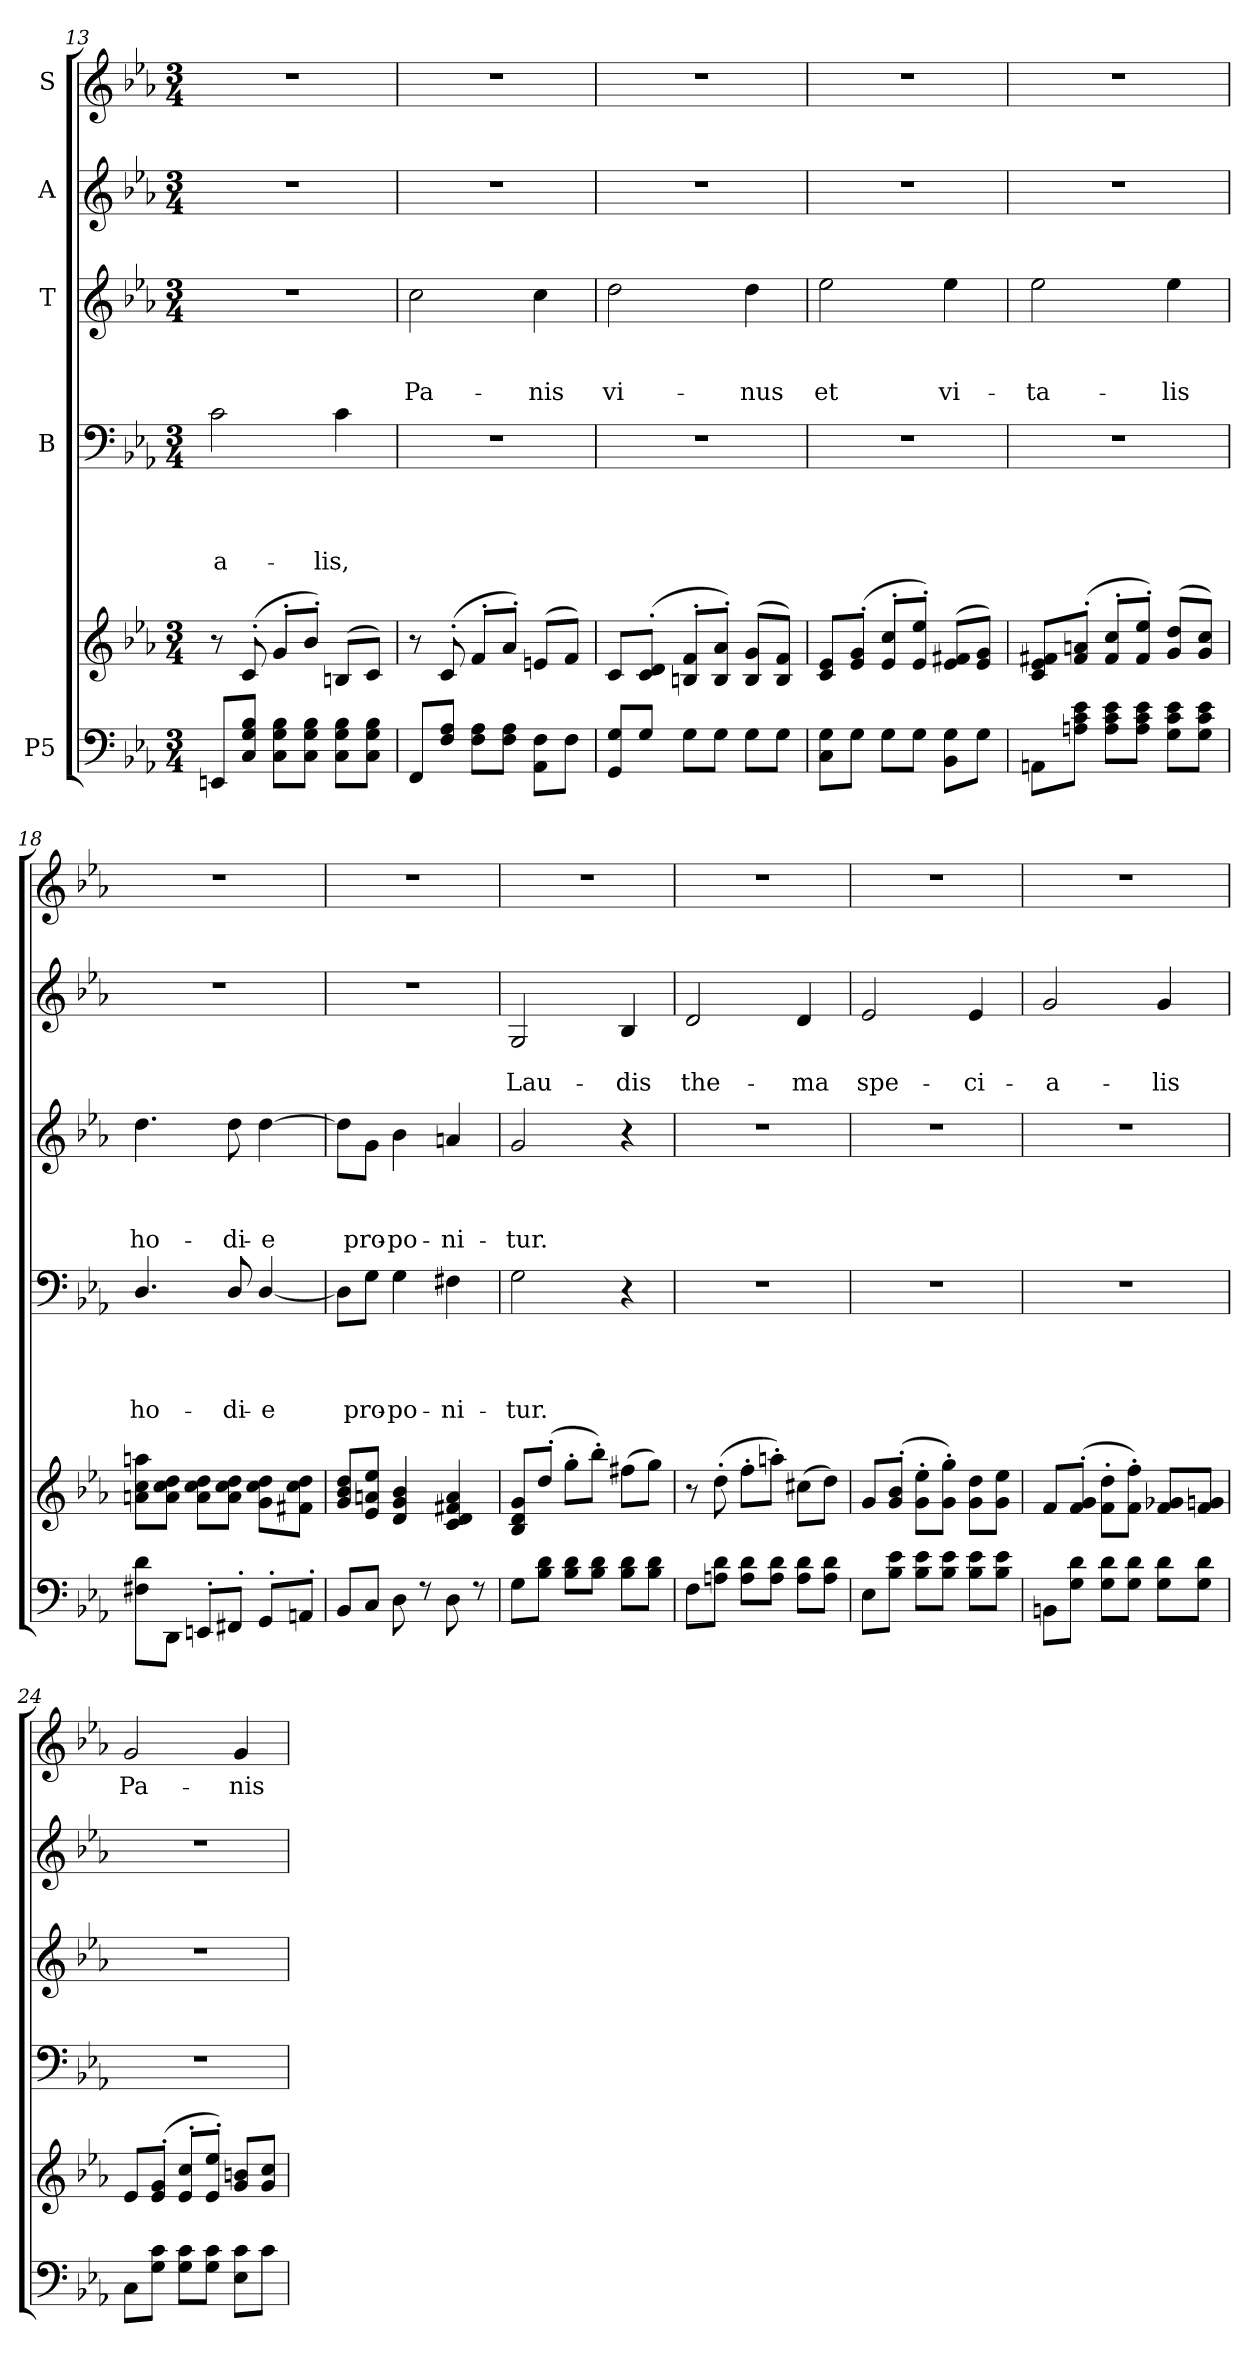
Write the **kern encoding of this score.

**kern	**kern	**kern	**text	**text	**text	**text	**kern	**text	**text	**text	**kern	**text	**text	**kern	**text
*part5	*part5	*part4	*part4	*part4	*part4	*part4	*part3	*part3	*part3	*part3	*part2	*part2	*part2	*part1	*part1
*staff6	*staff5	*staff4	*staff4	*staff4	*staff4	*staff4	*staff3	*staff3	*staff3	*staff3	*staff2	*staff2	*staff2	*staff1	*staff1
*I"P5	*	*I"B	*	*	*	*	*I"T	*	*	*	*I"A	*	*	*I"S	*
*clefF4	*clefG2	*clefF4	*	*	*	*	*clefG2	*	*	*	*clefG2	*	*	*clefG2	*
*k[b-e-a-]	*k[b-e-a-]	*k[b-e-a-]	*	*	*	*	*k[b-e-a-]	*	*	*	*k[b-e-a-]	*	*	*k[b-e-a-]	*
*E-:	*E-:	*E-:	*	*	*	*	*E-:	*	*	*	*E-:	*	*	*E-:	*
*M3/4	*M3/4	*M3/4	*	*	*	*	*M3/4	*	*	*	*M3/4	*	*	*M3/4	*
=13	=13	=13	=13	=13	=13	=13	=13	=13	=13	=13	=13	=13	=13	=13	=13
*^	*^	*	*	*	*	*	*	*	*	*	*	*	*	*	*
*	*	*	*^	*	*	*	*	*	*	*	*	*	*	*	*	*	*
!	!	!	!	!	!	!	!	!	!LO:LY:b	!LO:N:vis=1	!	!	!	!LO:N:vis=1	!	!	!LO:N:vis=1	!
8EEn/L	2.ryy	8r	2.ryy	2.ryy	2c\	.	.	.	-a-	2.r	.	.	.	2.r	.	.	2.r	.
8C/ 8G/ 8B-/J	.	(<8c'>/	.	.	.	.	.	.	.	.	.	.	.	.	.	.	.	.
8C\ 8G\ 8B-\L	.	8g'>/L	.	.	.	.	.	.	.	.	.	.	.	.	.	.	.	.
8C\ 8G\ 8B-\J	.	8b-'>/J)	.	.	.	.	.	.	.	.	.	.	.	.	.	.	.	.
!	!	!	!	!	!	!	!	!	!LO:LY:b	!	!	!	!	!	!	!	!	!
8C\ 8G\ 8B-\L	.	(<8Bn/L	.	.	4c\	.	.	.	-lis,	.	.	.	.	.	.	.	.	.
8C\ 8G\ 8B-\J	.	8c/J)	.	.	.	.	.	.	.	.	.	.	.	.	.	.	.	.
!!LO:PB:g=z
=14	=14	=14	=14	=14	=14	=14	=14	=14	=14	=14	=14	=14	=14	=14	=14	=14	=14	=14
!	!	!	!	!	!LO:N:vis=1	!	!	!	!	!	!	!	!LO:LY:b	!LO:N:vis=1	!	!	!LO:N:vis=1	!
8FF/L	2.ryy	8r	2.ryy	2.ryy	2.r	.	.	.	.	2cc\	.	.	Pa-	2.r	.	.	2.r	.
8F/ 8A-/J	.	(<8c'>/	.	.	.	.	.	.	.	.	.	.	.	.	.	.	.	.
8F\ 8A-\L	.	8f'>/L	.	.	.	.	.	.	.	.	.	.	.	.	.	.	.	.
8F\ 8A-\J	.	8a-'>/J)	.	.	.	.	.	.	.	.	.	.	.	.	.	.	.	.
!	!	!	!	!	!	!	!	!	!	!	!	!	!LO:LY:b	!	!	!	!	!
8AA-\ 8F\L	.	(<8en/L	.	.	.	.	.	.	.	4cc\	.	.	-nis	.	.	.	.	.
8F\J	.	8f/J)	.	.	.	.	.	.	.	.	.	.	.	.	.	.	.	.
=15	=15	=15	=15	=15	=15	=15	=15	=15	=15	=15	=15	=15	=15	=15	=15	=15	=15	=15
!	!	!	!	!	!LO:N:vis=1	!	!	!	!	!	!	!	!LO:LY:b	!LO:N:vis=1	!	!	!LO:N:vis=1	!
8GG/ 8G/L	2.ryy	8c/L	2.ryy	2.ryy	2.r	.	.	.	.	2dd\	.	.	vi-	2.r	.	.	2.r	.
8G/J	.	(<8c/'> 8d/'>J	.	.	.	.	.	.	.	.	.	.	.	.	.	.	.	.
8G\L	.	8Bn/'> 8f/'>L	.	.	.	.	.	.	.	.	.	.	.	.	.	.	.	.
8G\J	.	8B/'> 8a-/'>J)	.	.	.	.	.	.	.	.	.	.	.	.	.	.	.	.
!	!	!	!	!	!	!	!	!	!	!	!	!	!LO:LY:b	!	!	!	!	!
8G\L	.	(<8B/ 8g/L	.	.	.	.	.	.	.	4dd\	.	.	-nus	.	.	.	.	.
8G\J	.	8B/ 8f/J)	.	.	.	.	.	.	.	.	.	.	.	.	.	.	.	.
=16	=16	=16	=16	=16	=16	=16	=16	=16	=16	=16	=16	=16	=16	=16	=16	=16	=16	=16
!	!	!	!	!	!LO:N:vis=1	!	!	!	!	!	!	!	!LO:LY:b	!LO:N:vis=1	!	!	!LO:N:vis=1	!
8C\ 8G\L	2.ryy	8c/ 8e-/L	2.ryy	2.ryy	2.r	.	.	.	.	2ee-\	.	.	et	2.r	.	.	2.r	.
8G\J	.	(<8e-/'> 8g/'>J	.	.	.	.	.	.	.	.	.	.	.	.	.	.	.	.
8G\L	.	8e-/'> 8cc/'>L	.	.	.	.	.	.	.	.	.	.	.	.	.	.	.	.
8G\J	.	8e-/'> 8ee-/'>J)	.	.	.	.	.	.	.	.	.	.	.	.	.	.	.	.
!	!	!	!	!	!	!	!	!	!	!	!	!	!LO:LY:b	!	!	!	!	!
8BB-\ 8G\L	.	(<8e-/ 8f#X/L	.	.	.	.	.	.	.	4ee-\	.	.	vi-	.	.	.	.	.
8G\J	.	8e-/ 8g/J)	.	.	.	.	.	.	.	.	.	.	.	.	.	.	.	.
=17	=17	=17	=17	=17	=17	=17	=17	=17	=17	=17	=17	=17	=17	=17	=17	=17	=17	=17
!	!	!	!	!	!LO:N:vis=1	!	!	!	!	!	!	!	!LO:LY:b	!LO:N:vis=1	!	!	!LO:N:vis=1	!
8AAn\L	2.ryy	8c/ 8e-/ 8f#X/L	2.ryy	2.ryy	2.r	.	.	.	.	2ee-\	.	.	-ta-	2.r	.	.	2.r	.
8An\ 8c\ 8e-\J	.	(<8f#/'> 8an/'>J	.	.	.	.	.	.	.	.	.	.	.	.	.	.	.	.
8A\ 8c\ 8e-\L	.	8f#/'> 8cc/'>L	.	.	.	.	.	.	.	.	.	.	.	.	.	.	.	.
8A\ 8c\ 8e-\J	.	8f#/'> 8ee-/'>J)	.	.	.	.	.	.	.	.	.	.	.	.	.	.	.	.
!	!	!	!	!	!	!	!	!	!	!	!	!	!LO:LY:b	!	!	!	!	!
8G\ 8c\ 8e-\L	.	(>8g/ 8dd/L	.	.	.	.	.	.	.	4ee-\	.	.	-lis	.	.	.	.	.
8G\ 8c\ 8e-\J	.	8g/ 8cc/J)	.	.	.	.	.	.	.	.	.	.	.	.	.	.	.	.
=18	=18	=18	=18	=18	=18	=18	=18	=18	=18	=18	=18	=18	=18	=18	=18	=18	=18	=18
!	!	!	!	!	!	!	!	!	!LO:LY:b	!	!	!	!LO:LY:b	!LO:N:vis=1	!	!	!LO:N:vis=1	!
8F#X\ 8d\L	2.ryy	8an\ 8cc\ 8aan\L	2.ryy	2.ryy	4.D/	.	.	.	ho-	4.dd\	.	.	ho-	2.r	.	.	2.r	.
8DD\J	.	8a\ 8cc\ 8dd\J	.	.	.	.	.	.	.	.	.	.	.	.	.	.	.	.
8EEn'>/L	.	8a\ 8cc\ 8dd\L	.	.	.	.	.	.	.	.	.	.	.	.	.	.	.	.
!	!	!	!	!	!	!	!	!	!LO:LY:b	!	!	!	!LO:LY:b	!	!	!	!	!
8FF#X'>/J	.	8a\ 8cc\ 8dd\J	.	.	8D/	.	.	.	-di-	8dd\	.	.	-di-	.	.	.	.	.
!	!	!	!	!	!	!	!	!	!LO:LY:b	!	!	!	!LO:LY:b	!	!	!	!	!
8GG'>/L	.	8g\ 8cc\ 8dd\L	.	.	[<4D/	.	.	.	-e	[>4dd\	.	.	-e	.	.	.	.	.
8AAn'>/J	.	8f#X\ 8cc\ 8dd\J	.	.	.	.	.	.	.	.	.	.	.	.	.	.	.	.
=19	=19	=19	=19	=19	=19	=19	=19	=19	=19	=19	=19	=19	=19	=19	=19	=19	=19	=19
!	!	!	!	!	!	!	!	!	!	!	!	!	!	!LO:N:vis=1	!	!	!LO:N:vis=1	!
8BB-/L	2.ryy	8g/ 8b-/ 8dd/L	2.ryy	2.ryy	8D\L]	.	.	.	.	8dd\L]	.	.	.	2.r	.	.	2.r	.
!	!	!	!	!	!	!	!	!	!LO:LY:b	!	!	!	!LO:LY:b	!	!	!	!	!
8C/J	.	8e-/ 8an/ 8ee-/J	.	.	8G\J	.	.	.	pro-	8g\J	.	.	pro-	.	.	.	.	.
!	!	!	!	!	!	!	!	!	!LO:LY:b	!	!	!	!LO:LY:b	!	!	!	!	!
8D\	.	4d/ 4g/ 4b-/	.	.	4G\	.	.	.	-po-	4b-\	.	.	-po-	.	.	.	.	.
8r	.	.	.	.	.	.	.	.	.	.	.	.	.	.	.	.	.	.
!	!	!	!	!	!	!	!	!	!LO:LY:b	!	!	!	!LO:LY:b	!	!	!	!	!
8D\	.	4c/ 4d/ 4f#X/ 4a/	.	.	4F#X\	.	.	.	-ni-	4an/	.	.	-ni-	.	.	.	.	.
8r	.	.	.	.	.	.	.	.	.	.	.	.	.	.	.	.	.	.
!!LO:LB:g=z
=20	=20	=20	=20	=20	=20	=20	=20	=20	=20	=20	=20	=20	=20	=20	=20	=20	=20	=20
!	!	!	!	!	!	!	!	!	!LO:LY:b	!	!	!	!LO:LY:b	!	!	!LO:LY:b	!LO:N:vis=1	!
8G\L	2.ryy	8B-/ 8d/ 8g/L	2.ryy	2.ryy	2G\	.	.	.	-tur.	2g/	.	.	-tur.	2G/	.	Lau-	2.r	.
8B-\ 8d\J	.	(<8dd'>/J	.	.	.	.	.	.	.	.	.	.	.	.	.	.	.	.
8B-\ 8d\L	.	8gg'>\L	.	.	.	.	.	.	.	.	.	.	.	.	.	.	.	.
8B-\ 8d\J	.	8bb-'>\J)	.	.	.	.	.	.	.	.	.	.	.	.	.	.	.	.
!	!	!	!	!	!	!	!	!	!	!	!	!	!	!	!	!LO:LY:b	!	!
8B-\ 8d\L	.	(>8ff#X\L	.	.	4r	.	.	.	.	4r	.	.	.	4B-/	.	-dis	.	.
8B-\ 8d\J	.	8gg\J)	.	.	.	.	.	.	.	.	.	.	.	.	.	.	.	.
=21	=21	=21	=21	=21	=21	=21	=21	=21	=21	=21	=21	=21	=21	=21	=21	=21	=21	=21
!	!	!	!	!	!LO:N:vis=1	!	!	!	!	!LO:N:vis=1	!	!	!	!	!	!LO:LY:b	!LO:N:vis=1	!
8F\L	2.ryy	8r	2.ryy	2.ryy	2.r	.	.	.	.	2.r	.	.	.	2d/	.	the-	2.r	.
8An\ 8d\J	.	(>8dd'>\	.	.	.	.	.	.	.	.	.	.	.	.	.	.	.	.
8A\ 8d\L	.	8ff'>\L	.	.	.	.	.	.	.	.	.	.	.	.	.	.	.	.
8A\ 8d\J	.	8aan'>\J)	.	.	.	.	.	.	.	.	.	.	.	.	.	.	.	.
!	!	!	!	!	!	!	!	!	!	!	!	!	!	!	!	!LO:LY:b	!	!
8A\ 8d\L	.	(>8cc#X\L	.	.	.	.	.	.	.	.	.	.	.	4d/	.	-ma	.	.
8A\ 8d\J	.	8dd\J)	.	.	.	.	.	.	.	.	.	.	.	.	.	.	.	.
=22	=22	=22	=22	=22	=22	=22	=22	=22	=22	=22	=22	=22	=22	=22	=22	=22	=22	=22
!	!	!	!	!	!LO:N:vis=1	!	!	!	!	!LO:N:vis=1	!	!	!	!	!	!LO:LY:b	!LO:N:vis=1	!
8E-\L	2.ryy	8g/L	2.ryy	2.ryy	2.r	.	.	.	.	2.r	.	.	.	2e-/	.	spe-	2.r	.
8B-\ 8e-\J	.	(<8g/'> 8b-/'>J	.	.	.	.	.	.	.	.	.	.	.	.	.	.	.	.
8B-\ 8e-\L	.	8g\'> 8ee-\'>L	.	.	.	.	.	.	.	.	.	.	.	.	.	.	.	.
8B-\ 8e-\J	.	8g\'> 8gg\'>J)	.	.	.	.	.	.	.	.	.	.	.	.	.	.	.	.
!	!	!	!	!	!	!	!	!	!	!	!	!	!	!	!	!LO:LY:b	!	!
8B-\ 8e-\L	.	8g\ 8dd\L	.	.	.	.	.	.	.	.	.	.	.	4e-/	.	-ci-	.	.
8B-\ 8e-\J	.	8g\ 8ee-\J	.	.	.	.	.	.	.	.	.	.	.	.	.	.	.	.
=23	=23	=23	=23	=23	=23	=23	=23	=23	=23	=23	=23	=23	=23	=23	=23	=23	=23	=23
!	!	!	!	!	!LO:N:vis=1	!	!	!	!	!LO:N:vis=1	!	!	!	!	!	!LO:LY:b	!LO:N:vis=1	!
8BBn\L	2.ryy	8f/L	2.ryy	2.ryy	2.r	.	.	.	.	2.r	.	.	.	2g/	.	-a-	2.r	.
8G\ 8d\J	.	(<8f/'> 8g/'>J	.	.	.	.	.	.	.	.	.	.	.	.	.	.	.	.
8G\ 8d\L	.	8f\'> 8dd\'>L	.	.	.	.	.	.	.	.	.	.	.	.	.	.	.	.
8G\ 8d\J	.	8f\'> 8ff\'>J)	.	.	.	.	.	.	.	.	.	.	.	.	.	.	.	.
!	!	!	!	!	!	!	!	!	!	!	!	!	!	!	!	!LO:LY:b	!	!
8G\ 8d\L	.	8f/ 8g-X/L	.	.	.	.	.	.	.	.	.	.	.	4g/	.	-lis	.	.
8G\ 8d\J	.	8f/ 8gn/J	.	.	.	.	.	.	.	.	.	.	.	.	.	.	.	.
=24	=24	=24	=24	=24	=24	=24	=24	=24	=24	=24	=24	=24	=24	=24	=24	=24	=24	=24
!	!	!	!	!	!LO:N:vis=1	!	!	!	!	!LO:N:vis=1	!	!	!	!LO:N:vis=1	!	!	!	!LO:LY:b
8C\L	2.ryy	8e-/L	2.ryy	2.ryy	2.r	.	.	.	.	2.r	.	.	.	2.r	.	.	2g/	Pa-
8G\ 8c\J	.	(<8e-/'> 8g/'>J	.	.	.	.	.	.	.	.	.	.	.	.	.	.	.	.
8G\ 8c\L	.	8e-/'> 8cc/'>L	.	.	.	.	.	.	.	.	.	.	.	.	.	.	.	.
8G\ 8c\J	.	8e-/'> 8ee-/'>J)	.	.	.	.	.	.	.	.	.	.	.	.	.	.	.	.
!	!	!	!	!	!	!	!	!	!	!	!	!	!	!	!	!	!	!LO:LY:b
8E-\ 8c\L	.	8g/ 8bn/L	.	.	.	.	.	.	.	.	.	.	.	.	.	.	4g/	-nis
8c\J	.	8g/ 8cc/J	.	.	.	.	.	.	.	.	.	.	.	.	.	.	.	.
*v	*v	*	*	*	*	*	*	*	*	*	*	*	*	*	*	*	*	*
*	*v	*v	*v	*	*	*	*	*	*	*	*	*	*	*	*	*	*
=	=	=	=	=	=	=	=	=	=	=	=	=	=	=	=
*-	*-	*-	*-	*-	*-	*-	*-	*-	*-	*-	*-	*-	*-	*-	*-
